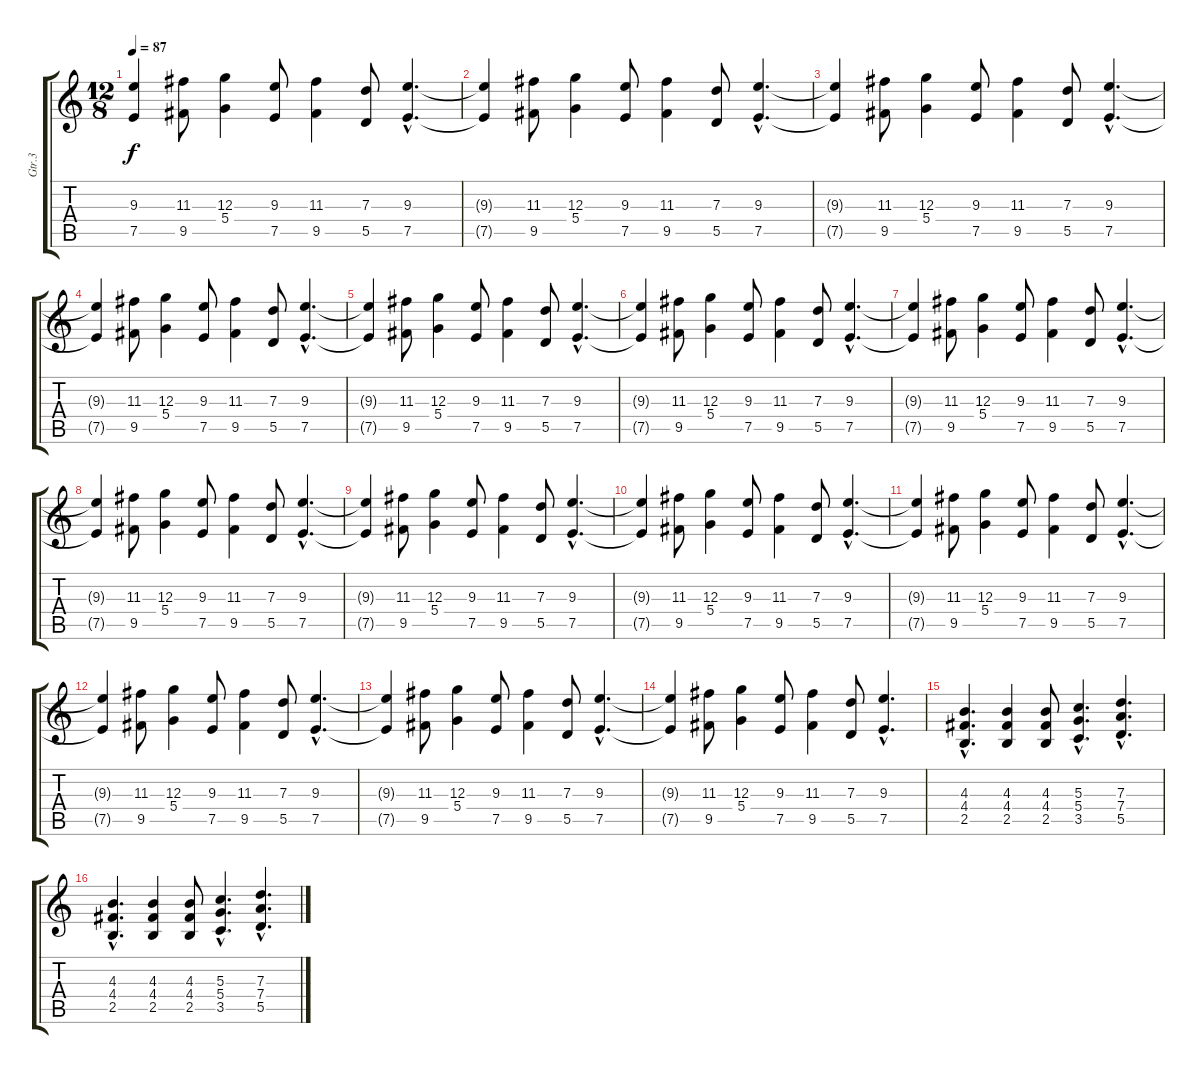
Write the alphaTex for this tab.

\track ("Gtr.3" "Gtr.3") {instrument electricguitarclean}
\staff {score tabs}
\tuning (E4 B3 G3 D3 A2 E2) {hide}
\ts (12 8)
\tempo 87
\clef g2
\ks c
(9.3{t} 7.5{t}).4{dy f} (11.3 9.5).8 (12.3 5.4).4 (9.3 7.5).8 (11.3 9.5).4 (7.3 5.5).8 (9.3{hac} 7.5{hac}).4{d} |
(9.3{t} 7.5{t}).4 (11.3 9.5).8 (12.3 5.4).4 (9.3 7.5).8 (11.3 9.5).4 (7.3 5.5).8 (9.3{hac} 7.5{hac}).4{d} |
(9.3{t} 7.5{t}).4 (11.3 9.5).8 (12.3 5.4).4 (9.3 7.5).8 (11.3 9.5).4 (7.3 5.5).8 (9.3{hac} 7.5{hac}).4{d} |
(9.3{t} 7.5{t}).4 (11.3 9.5).8 (12.3 5.4).4 (9.3 7.5).8 (11.3 9.5).4 (7.3 5.5).8 (9.3{hac} 7.5{hac}).4{d} |
(9.3{t} 7.5{t}).4 (11.3 9.5).8 (12.3 5.4).4 (9.3 7.5).8 (11.3 9.5).4 (7.3 5.5).8 (9.3{hac} 7.5{hac}).4{d} |
(9.3{t} 7.5{t}).4 (11.3 9.5).8 (12.3 5.4).4 (9.3 7.5).8 (11.3 9.5).4 (7.3 5.5).8 (9.3{hac} 7.5{hac}).4{d} |
(9.3{t} 7.5{t}).4 (11.3 9.5).8 (12.3 5.4).4 (9.3 7.5).8 (11.3 9.5).4 (7.3 5.5).8 (9.3{hac} 7.5{hac}).4{d} |
(9.3{t} 7.5{t}).4 (11.3 9.5).8 (12.3 5.4).4 (9.3 7.5).8 (11.3 9.5).4 (7.3 5.5).8 (9.3{hac} 7.5{hac}).4{d} |
(9.3{t} 7.5{t}).4 (11.3 9.5).8 (12.3 5.4).4 (9.3 7.5).8 (11.3 9.5).4 (7.3 5.5).8 (9.3{hac} 7.5{hac}).4{d} |
(9.3{t} 7.5{t}).4 (11.3 9.5).8 (12.3 5.4).4 (9.3 7.5).8 (11.3 9.5).4 (7.3 5.5).8 (9.3{hac} 7.5{hac}).4{d} |
(9.3{t} 7.5{t}).4 (11.3 9.5).8 (12.3 5.4).4 (9.3 7.5).8 (11.3 9.5).4 (7.3 5.5).8 (9.3{hac} 7.5{hac}).4{d} |
(9.3{t} 7.5{t}).4 (11.3 9.5).8 (12.3 5.4).4 (9.3 7.5).8 (11.3 9.5).4 (7.3 5.5).8 (9.3{hac} 7.5{hac}).4{d} |
(9.3{t} 7.5{t}).4 (11.3 9.5).8 (12.3 5.4).4 (9.3 7.5).8 (11.3 9.5).4 (7.3 5.5).8 (9.3{hac} 7.5{hac}).4{d} |
(9.3{t} 7.5{t}).4 (11.3 9.5).8 (12.3 5.4).4 (9.3 7.5).8 (11.3 9.5).4 (7.3 5.5).8 (9.3{hac} 7.5{hac}).4{d} |
(4.3{hac} 4.4{hac} 2.5{hac}).4{d} (4.3 4.4 2.5).4 (4.3 4.4 2.5).8 (5.3{hac} 5.4{hac} 3.5{hac}).4{d} (7.3{hac} 7.4{hac} 5.5{hac}).4{d} |
(4.3{hac} 4.4{hac} 2.5{hac}).4{d} (4.3 4.4 2.5).4 (4.3 4.4 2.5).8 (5.3{hac} 5.4{hac} 3.5{hac}).4{d} (7.3{hac} 7.4{hac} 5.5{hac}).4{d}
